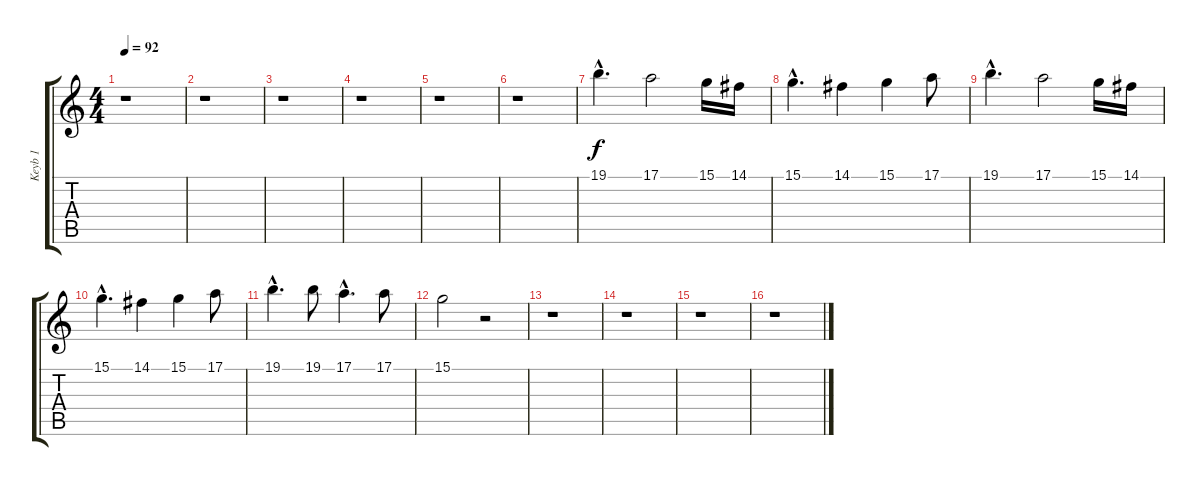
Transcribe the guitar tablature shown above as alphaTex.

\track ("Keyb 1" "Keyb 1") {instrument pad1newage}
\staff {score tabs}
\tuning (E4 B3 G3 D3 A2 E2) {hide}
\ts (4 4)
\tempo 92
\clef g2
\ks c
r.1{dy f} |
r.1 |
r.1 |
r.1 |
r.1 |
r.1 |
19.1{hac}.4{d} 17.1.2 15.1.16 14.1.16 |
15.1{hac}.4{d} 14.1.4 15.1.4 17.1.8 |
19.1{hac}.4{d} 17.1.2 15.1.16 14.1.16 |
15.1{hac}.4{d} 14.1.4 15.1.4 17.1.8 |
19.1{hac}.4{d} 19.1.8 17.1{hac}.4{d} 17.1.8 |
15.1.2 r.2 |
r.1 |
r.1 |
r.1 |
r.1
